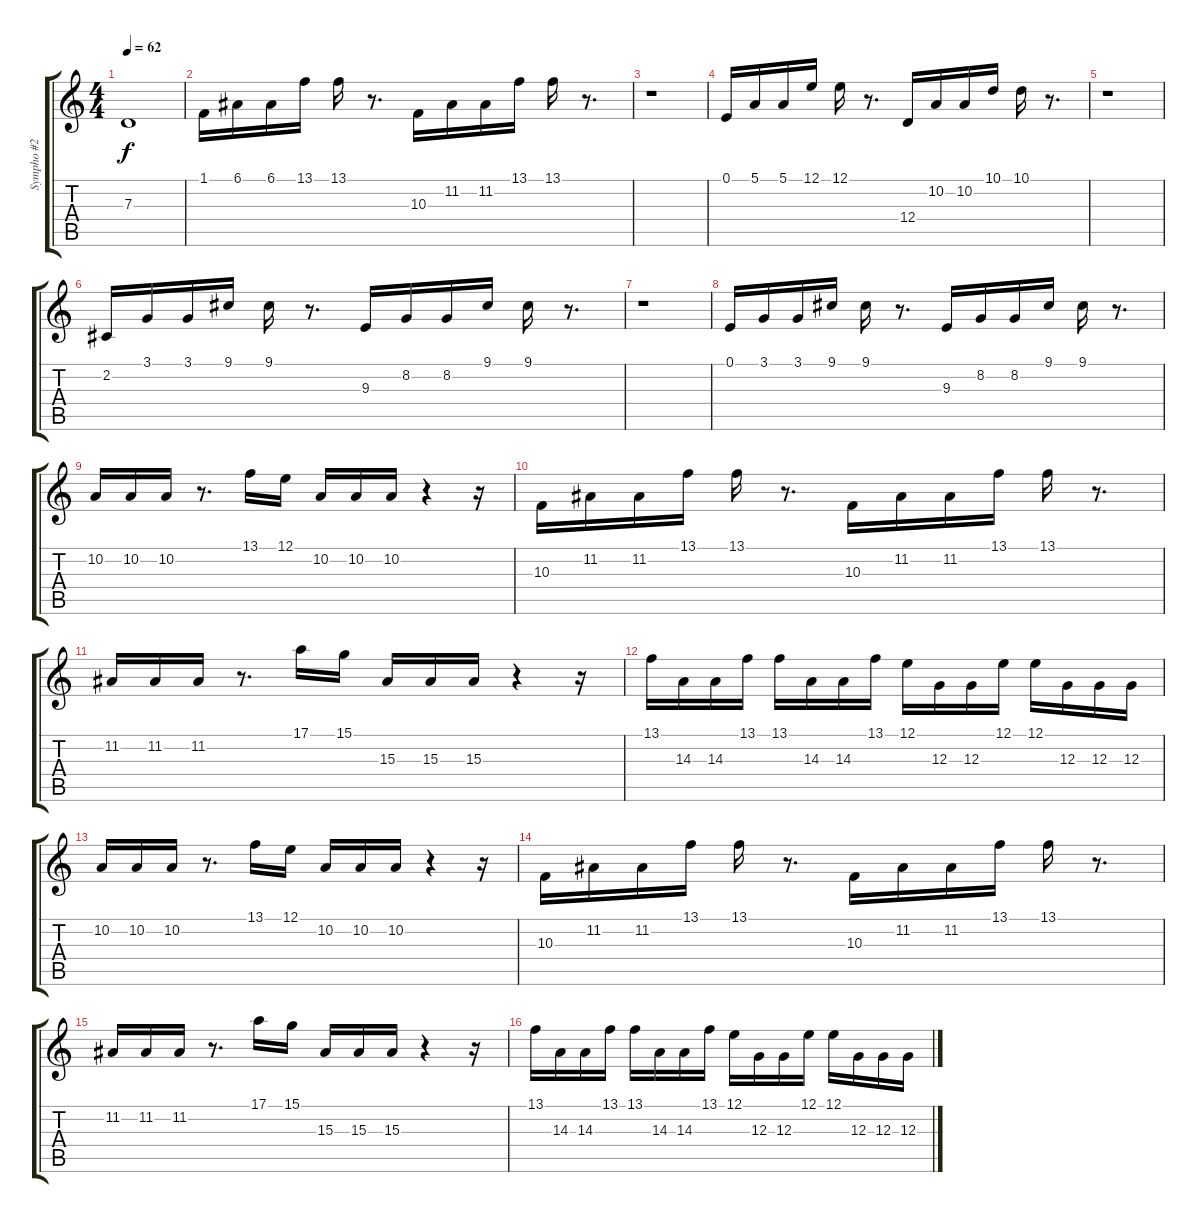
\track ("Sympho #2" "Sympho #2") {instrument stringensemble1}
\staff {score tabs}
\tuning (E4 B3 G3 D3 A2 E2) {hide}
\ts (4 4)
\tempo 62
\clef g2
\ks c
7.3.1{dy f} |
1.1.16{volume 11 instrument stringensemble1} 6.1.16 6.1.16 13.1.16 13.1.16 r.8{d} 10.3.16 11.2.16 11.2.16 13.1.16 13.1.16 r.8{d} |
r.1 |
0.1.16 5.1.16 5.1.16 12.1.16 12.1.16 r.8{d} 12.4.16 10.2.16 10.2.16 10.1.16 10.1.16 r.8{d} |
r.1 |
2.2.16 3.1.16 3.1.16 9.1.16 9.1.16 r.8{d} 9.3.16 8.2.16 8.2.16 9.1.16 9.1.16 r.8{d} |
r.1 |
0.1.16 3.1.16 3.1.16 9.1.16 9.1.16 r.8{d} 9.3.16 8.2.16 8.2.16 9.1.16 9.1.16 r.8{d} |
10.2.16 10.2.16 10.2.16 r.8{d} 13.1.16 12.1.16 10.2.16 10.2.16 10.2.16 r.4 r.16 |
10.3.16 11.2.16 11.2.16 13.1.16 13.1.16 r.8{d} 10.3.16 11.2.16 11.2.16 13.1.16 13.1.16 r.8{d} |
11.2.16 11.2.16 11.2.16 r.8{d} 17.1.16 15.1.16 15.3.16 15.3.16 15.3.16 r.4 r.16 |
13.1.16 14.3.16 14.3.16 13.1.16 13.1.16 14.3.16 14.3.16 13.1.16 12.1.16 12.3.16 12.3.16 12.1.16 12.1.16 12.3.16 12.3.16 12.3.16 |
10.2.16 10.2.16 10.2.16 r.8{d} 13.1.16 12.1.16 10.2.16 10.2.16 10.2.16 r.4 r.16 |
10.3.16 11.2.16 11.2.16 13.1.16 13.1.16 r.8{d} 10.3.16 11.2.16 11.2.16 13.1.16 13.1.16 r.8{d} |
11.2.16 11.2.16 11.2.16 r.8{d} 17.1.16 15.1.16 15.3.16 15.3.16 15.3.16 r.4 r.16 |
13.1.16 14.3.16 14.3.16 13.1.16 13.1.16 14.3.16 14.3.16 13.1.16 12.1.16 12.3.16 12.3.16 12.1.16 12.1.16 12.3.16 12.3.16 12.3.16
